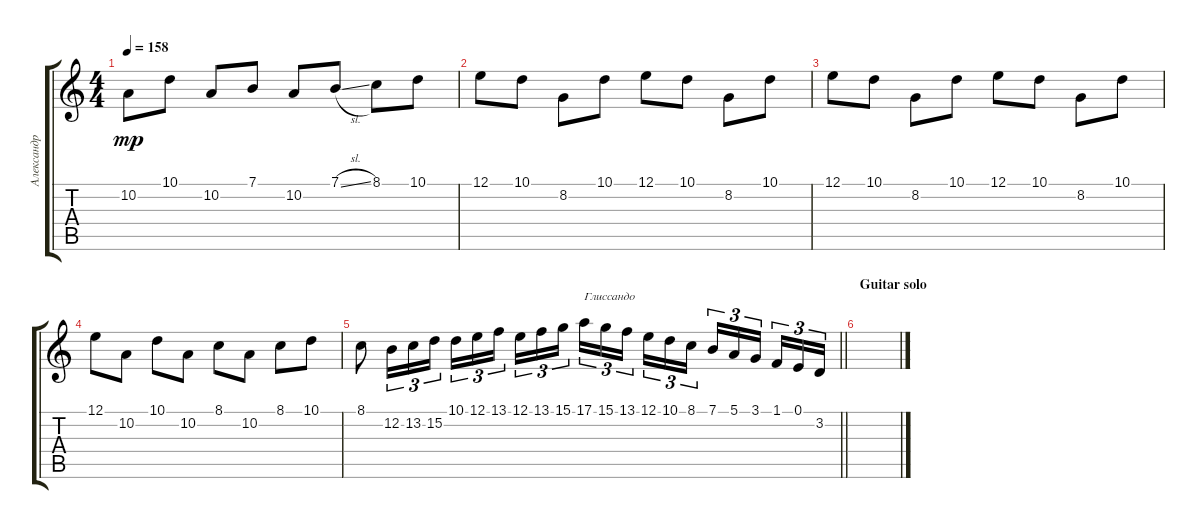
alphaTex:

\track ("Александр \"Wish\" Андрюхин" "Александр ") {instrument acousticgrandpiano}
\staff {score tabs}
\tuning (E4 B3 G3 D3 A2 E2) {hide}
\ts (4 4)
\tempo 158
\clef g2
\ks c
10.2.8{dy mp} 10.1.8 10.2.8 7.1.8 10.2.8 7.1{sl}.8 8.1.8 10.1.8 |
12.1.8 10.1.8 8.2.8 10.1.8 12.1.8 10.1.8 8.2.8 10.1.8 |
12.1.8 10.1.8 8.2.8 10.1.8 12.1.8 10.1.8 8.2.8 10.1.8 |
12.1.8 10.2.8 10.1.8 10.2.8 8.1.8 10.2.8 8.1.8 10.1.8 |
\barLineRight lightlight
8.1.8 12.2.16{tu (3 2)} 13.2.16{tu (3 2)} 15.2.16{tu (3 2)} 10.1.16{tu (3 2)} 12.1.16{tu (3 2)} 13.1.16{tu (3 2) beam splitsecondary} 12.1.16{tu (3 2)} 13.1.16{tu (3 2)} 15.1.16{tu (3 2)} 17.1.16{tu (3 2) txt "Глиссандо"} 15.1.16{tu (3 2)} 13.1.16{tu (3 2) beam splitsecondary} 12.1.16{tu (3 2)} 10.1.16{tu (3 2)} 8.1.16{tu (3 2)} 7.1.16{tu (3 2)} 5.1.16{tu (3 2)} 3.1.16{tu (3 2) beam splitsecondary} 1.1.16{tu (3 2)} 0.1.16{tu (3 2)} 3.2.16{tu (3 2)} |
\section ("" "Guitar solo")
